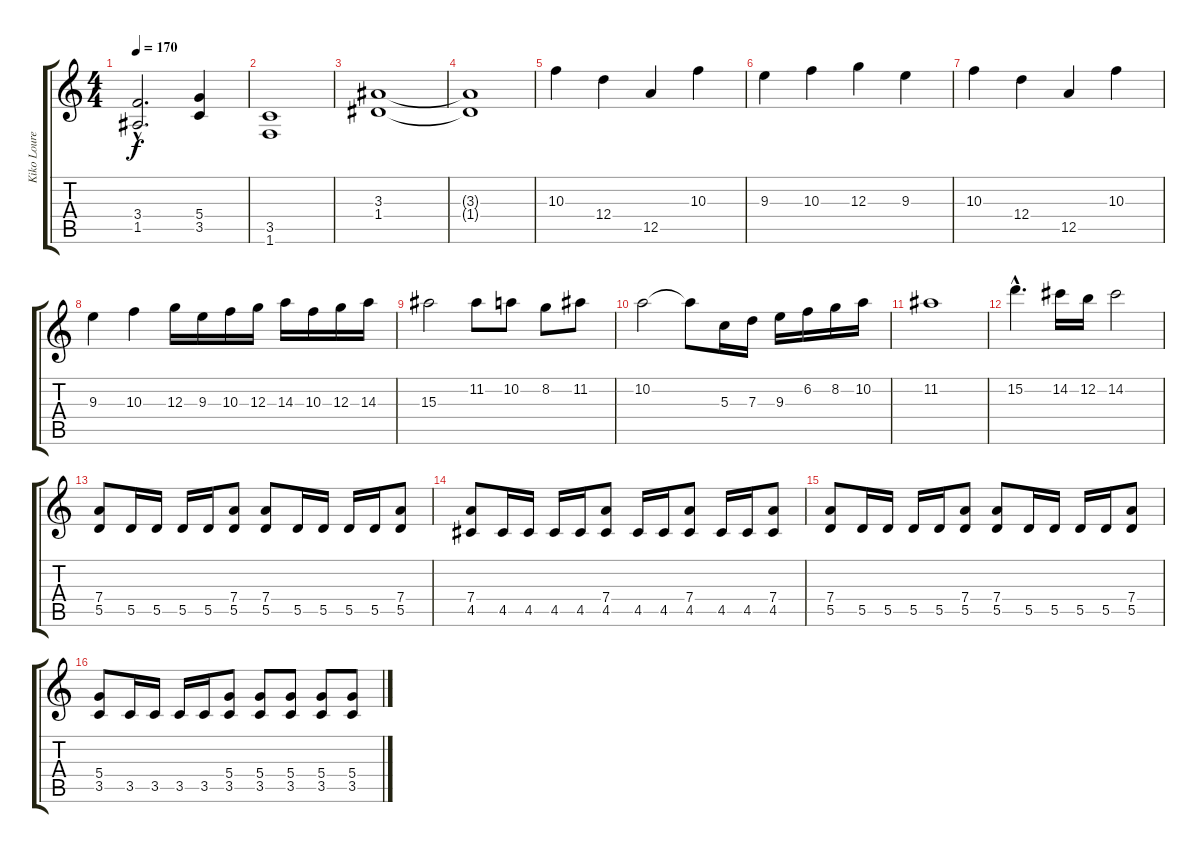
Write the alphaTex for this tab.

\track ("Kiko Loureiro" "Kiko Loure") {instrument overdrivenguitar}
\staff {score tabs}
\tuning (E4 B3 G3 D3 A2 E2) {hide}
\ts (4 4)
\tempo 170
\clef g2
\ks c
(3.4{hac} 1.5{hac}).2{d dy f} (5.4 3.5).4 |
(3.5 1.6).1 |
(3.3 1.4).1 |
(3.3{t} 1.4{t}).1 |
10.3.4 12.4.4 12.5.4 10.3.4 |
9.3.4 10.3.4 12.3.4 9.3.4 |
10.3.4 12.4.4 12.5.4 10.3.4 |
9.3.4 10.3.4 12.3.16 9.3.16 10.3.16 12.3.16 14.3.16 10.3.16 12.3.16 14.3.16 |
15.3.2 11.2.8 10.2.8 8.2.8 11.2.8 |
10.2.2 10.2{t}.8 5.3.16 7.3.16 9.3.16 6.2.16 8.2.16 10.2.16 |
11.2.1 |
15.2{hac}.4{d} 14.2.16 12.2.16 14.2.2 |
(7.4 5.5).8 5.5.16 5.5.16 5.5.16 5.5.16 (7.4 5.5).8 (7.4 5.5).8 5.5.16 5.5.16 5.5.16 5.5.16 (7.4 5.5).8 |
(7.4 4.5).8 4.5.16 4.5.16 4.5.16 4.5.16 (7.4 4.5).8 4.5.16 4.5.16 (7.4 4.5).8 4.5.16 4.5.16 (7.4 4.5).8 |
(7.4 5.5).8 5.5.16 5.5.16 5.5.16 5.5.16 (7.4 5.5).8 (7.4 5.5).8 5.5.16 5.5.16 5.5.16 5.5.16 (7.4 5.5).8 |
(5.4 3.5).8 3.5.16 3.5.16 3.5.16 3.5.16 (5.4 3.5).8 (5.4 3.5).8 (5.4 3.5).8 (5.4 3.5).8 (5.4 3.5).8
